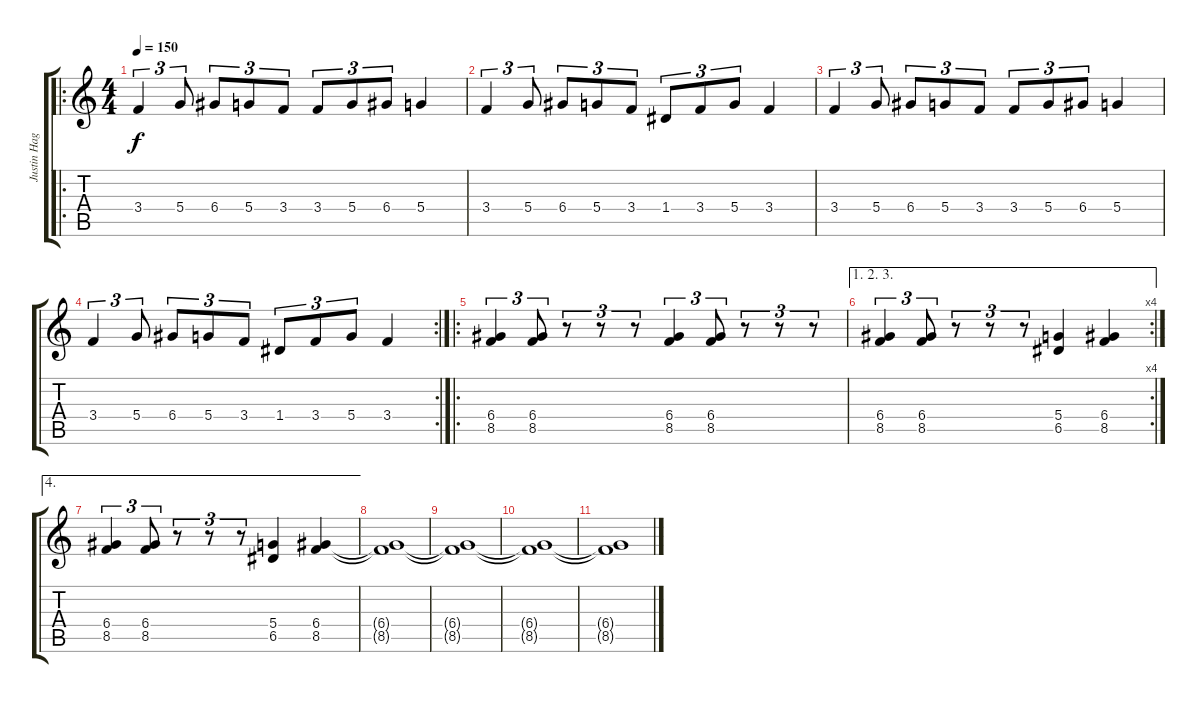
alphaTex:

\track ("Justin Hagberg" "Justin Hag") {instrument overdrivenguitar}
\staff {score tabs}
\tuning (E4 B3 G3 D3 A2 E2) {hide}
\ro
\ts (4 4)
\tempo 150
\clef g2
\ks c
3.4.4{tu (3 2) dy f} 5.4.8{tu (3 2)} 6.4.8{tu (3 2)} 5.4.8{tu (3 2)} 3.4.8{tu (3 2)} 3.4.8{tu (3 2)} 5.4.8{tu (3 2)} 6.4.8{tu (3 2)} 5.4.4 |
3.4.4{tu (3 2)} 5.4.8{tu (3 2)} 6.4.8{tu (3 2)} 5.4.8{tu (3 2)} 3.4.8{tu (3 2)} 1.4.8{tu (3 2)} 3.4.8{tu (3 2)} 5.4.8{tu (3 2)} 3.4.4 |
3.4.4{tu (3 2)} 5.4.8{tu (3 2)} 6.4.8{tu (3 2)} 5.4.8{tu (3 2)} 3.4.8{tu (3 2)} 3.4.8{tu (3 2)} 5.4.8{tu (3 2)} 6.4.8{tu (3 2)} 5.4.4 |
\rc 2
3.4.4{tu (3 2)} 5.4.8{tu (3 2)} 6.4.8{tu (3 2)} 5.4.8{tu (3 2)} 3.4.8{tu (3 2)} 1.4.8{tu (3 2)} 3.4.8{tu (3 2)} 5.4.8{tu (3 2)} 3.4.4 |
\ro
(6.4 8.5).4{tu (3 2)} (6.4 8.5).8{tu (3 2)} r.8{tu (3 2)} r.8{tu (3 2)} r.8{tu (3 2)} (6.4 8.5).4{tu (3 2)} (6.4 8.5).8{tu (3 2)} r.8{tu (3 2)} r.8{tu (3 2)} r.8{tu (3 2)} |
\ae (1 2 3)
\rc 4
(6.4 8.5).4{tu (3 2)} (6.4 8.5).8{tu (3 2)} r.8{tu (3 2)} r.8{tu (3 2)} r.8{tu (3 2)} (5.4 6.5).4 (6.4 8.5).4 |
\ae 4
(6.4 8.5).4{tu (3 2)} (6.4 8.5).8{tu (3 2)} r.8{tu (3 2)} r.8{tu (3 2)} r.8{tu (3 2)} (5.4 6.5).4 (6.4 8.5).4 |
(6.4{t} 8.5{t}).1 |
(6.4{t} 8.5{t}).1 |
(6.4{t} 8.5{t}).1 |
(6.4{t} 8.5{t}).1
